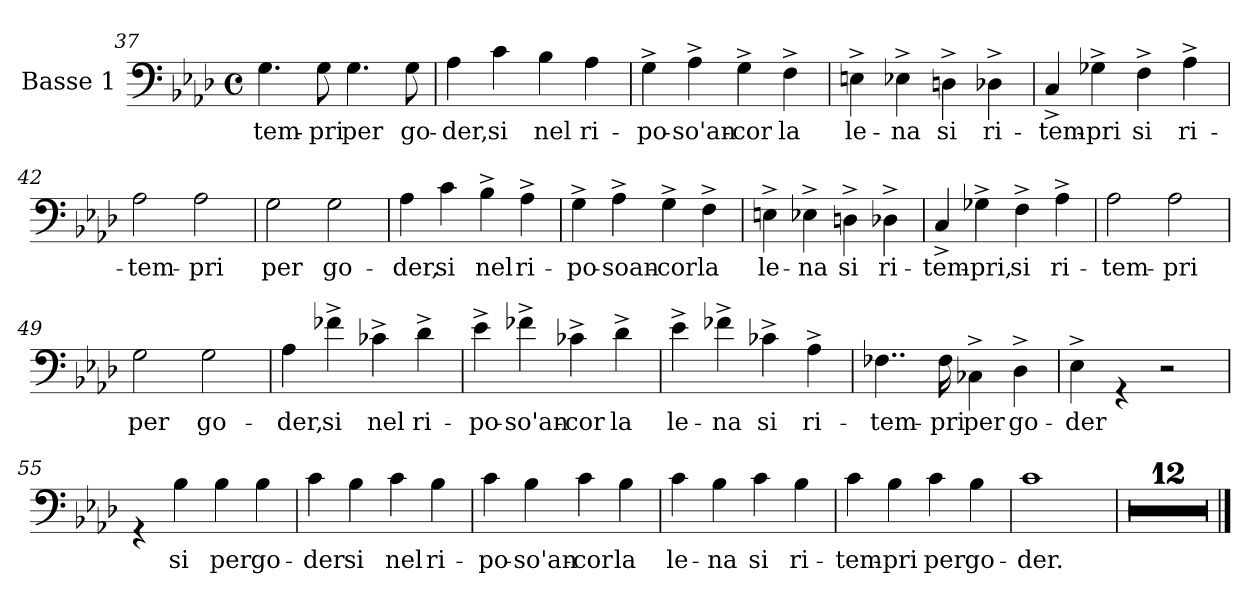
**kern	**text
*part1	*part1
*staff1	*staff1
*I"Basse 1	*
*I'B.1	*
*clefF4	*
*k[b-e-a-d-]	*
*A-:	*
*M4/4	*
*met(c)	*
=37	=37
4.G\	-tem-
8G\	-pri
4.G\	per
8G\	go-
=38	=38
4A-\	-der,
4c\	si
4B-\	nel
4A-\	ri-
!!LO:PB:g=z
=39	=39
4G^\	-po-
4A-^\	-so'an-
4G^\	-cor
4F^\	la
=40	=40
4En^\	le-
4E-X^\	-na
4Dn^\	si
4D-X^\	ri-
=41	=41
4C^/	-tem-
4G-X^\	-pri
4F^\	si
4A-^\	ri-
=42	=42
2A-\	-tem-
2A-\	-pri
!!LO:PB:g=z
=43	=43
2G\	per
2G\	go-
=44	=44
4A-\	-der,
4c\	si
4B-^\	nel
4A-^\	ri-
=45	=45
4G^\	-po-
4A-^\	-soan-
4G^\	-cor
4F^\	la
=46	=46
4En^\	le-
4E-X^\	-na
4Dn^\	si
4D-X^\	ri-
=47	=47
4C^/	-tem-
4G-X^\	-pri,
4F^\	si
4A-^\	ri-
!!LO:PB:g=z
=48	=48
2A-\	-tem-
2A-\	-pri
=49	=49
2G\	per
2G\	go-
=50	=50
4A-\	-der,
4f-X^\	si
4c-X^\	nel
4d-^\	ri-
=51	=51
4e-^\	-po-
4f-X^\	-so'an-
4c-X^\	-cor
4d-^\	la
=52	=52
4e-^\	le-
4f-X^\	-na
4c-X^\	si
4A-^\	ri-
!!LO:PB:g=z
=53	=53
4..F-X\	-tem-
16F-\	-pri
4C-X^\	per
4D-^\	go-
=54	=54
4E-^\	-der
4rGG	.
2r	.
=55	=55
4rGG	.
4B-\	si
4B-\	per
4B-\	go-
=56	=56
4c\	-der
4B-\	si
4c\	nel
4B-\	ri-
!!LO:PB:g=z
=57	=57
4c\	-po-
4B-\	-so'an-
4c\	-cor
4B-\	la
=58	=58
4c\	le-
4B-\	-na
4c\	si
4B-\	ri-
=59	=59
4c\	-tem-
4B-\	-pri
4c\	per
4B-\	go-
=60	=60
1c	-der.
=61	=61
1r	.
!!LO:LB:g=z
=62	=62
1r	.
=63	=63
1r	.
=64	=64
1r	.
=65	=65
1r	.
=66	=66
1r	.
!!LO:LB:g=z
=67	=67
1r	.
=68	=68
1r	.
=69	=69
1r	.
=70	=70
1r	.
=71	=71
1r	.
=72	=72
1r	.
==	==
*-	*-
